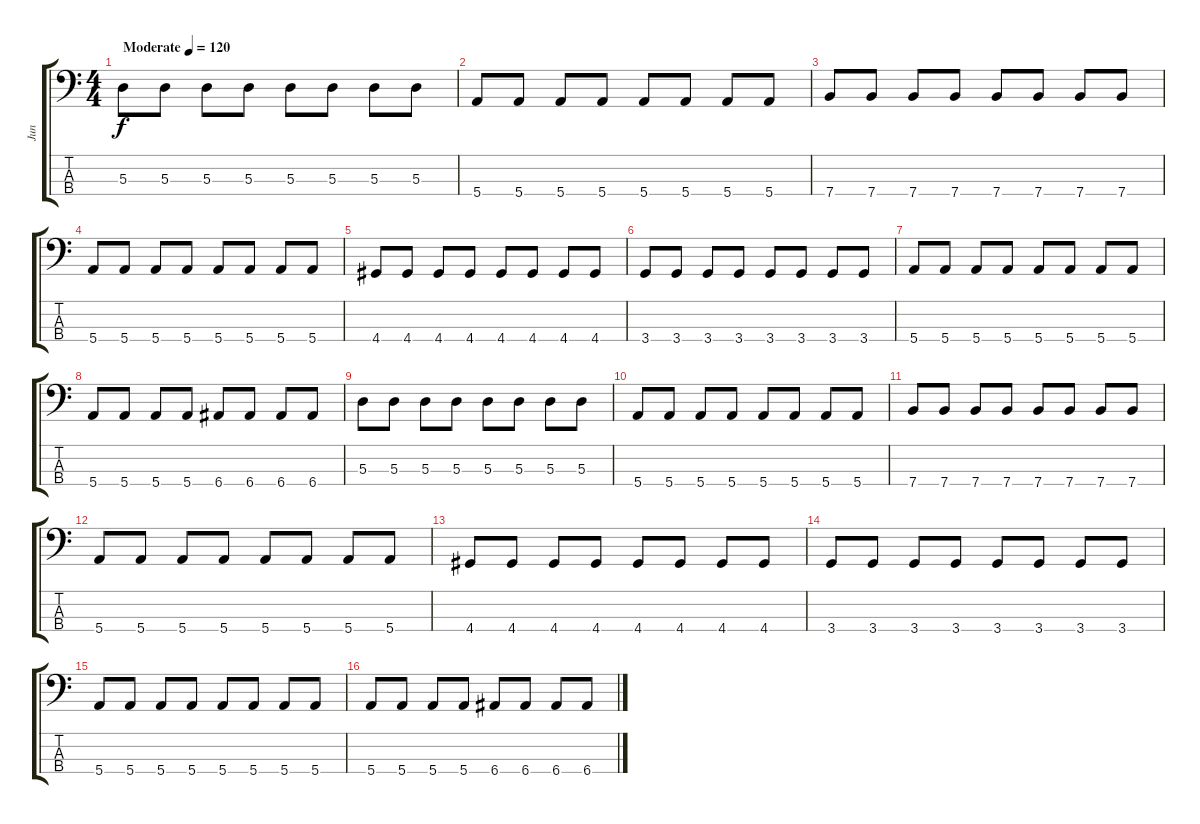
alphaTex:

\track ("Jun" "Jun") {instrument electricbassfinger}
\staff {score tabs}
\tuning (G2 D2 A1 E1) {hide}
\ts (4 4)
\tempo (120 "Moderate")
\clef f4
\ks c
5.3.8{dy f instrument electricbassfinger} 5.3.8 5.3.8 5.3.8 5.3.8 5.3.8 5.3.8 5.3.8 |
5.4.8 5.4.8 5.4.8 5.4.8 5.4.8 5.4.8 5.4.8 5.4.8 |
7.4.8 7.4.8 7.4.8 7.4.8 7.4.8 7.4.8 7.4.8 7.4.8 |
5.4.8 5.4.8 5.4.8 5.4.8 5.4.8 5.4.8 5.4.8 5.4.8 |
4.4.8 4.4.8 4.4.8 4.4.8 4.4.8 4.4.8 4.4.8 4.4.8 |
3.4.8 3.4.8 3.4.8 3.4.8 3.4.8 3.4.8 3.4.8 3.4.8 |
5.4.8 5.4.8 5.4.8 5.4.8 5.4.8 5.4.8 5.4.8 5.4.8 |
5.4.8 5.4.8 5.4.8 5.4.8 6.4.8 6.4.8 6.4.8 6.4.8 |
5.3.8 5.3.8 5.3.8 5.3.8 5.3.8 5.3.8 5.3.8 5.3.8 |
5.4.8 5.4.8 5.4.8 5.4.8 5.4.8 5.4.8 5.4.8 5.4.8 |
7.4.8 7.4.8 7.4.8 7.4.8 7.4.8 7.4.8 7.4.8 7.4.8 |
5.4.8 5.4.8 5.4.8 5.4.8 5.4.8 5.4.8 5.4.8 5.4.8 |
4.4.8 4.4.8 4.4.8 4.4.8 4.4.8 4.4.8 4.4.8 4.4.8 |
3.4.8 3.4.8 3.4.8 3.4.8 3.4.8 3.4.8 3.4.8 3.4.8 |
5.4.8 5.4.8 5.4.8 5.4.8 5.4.8 5.4.8 5.4.8 5.4.8 |
5.4.8 5.4.8 5.4.8 5.4.8 6.4.8 6.4.8 6.4.8 6.4.8
